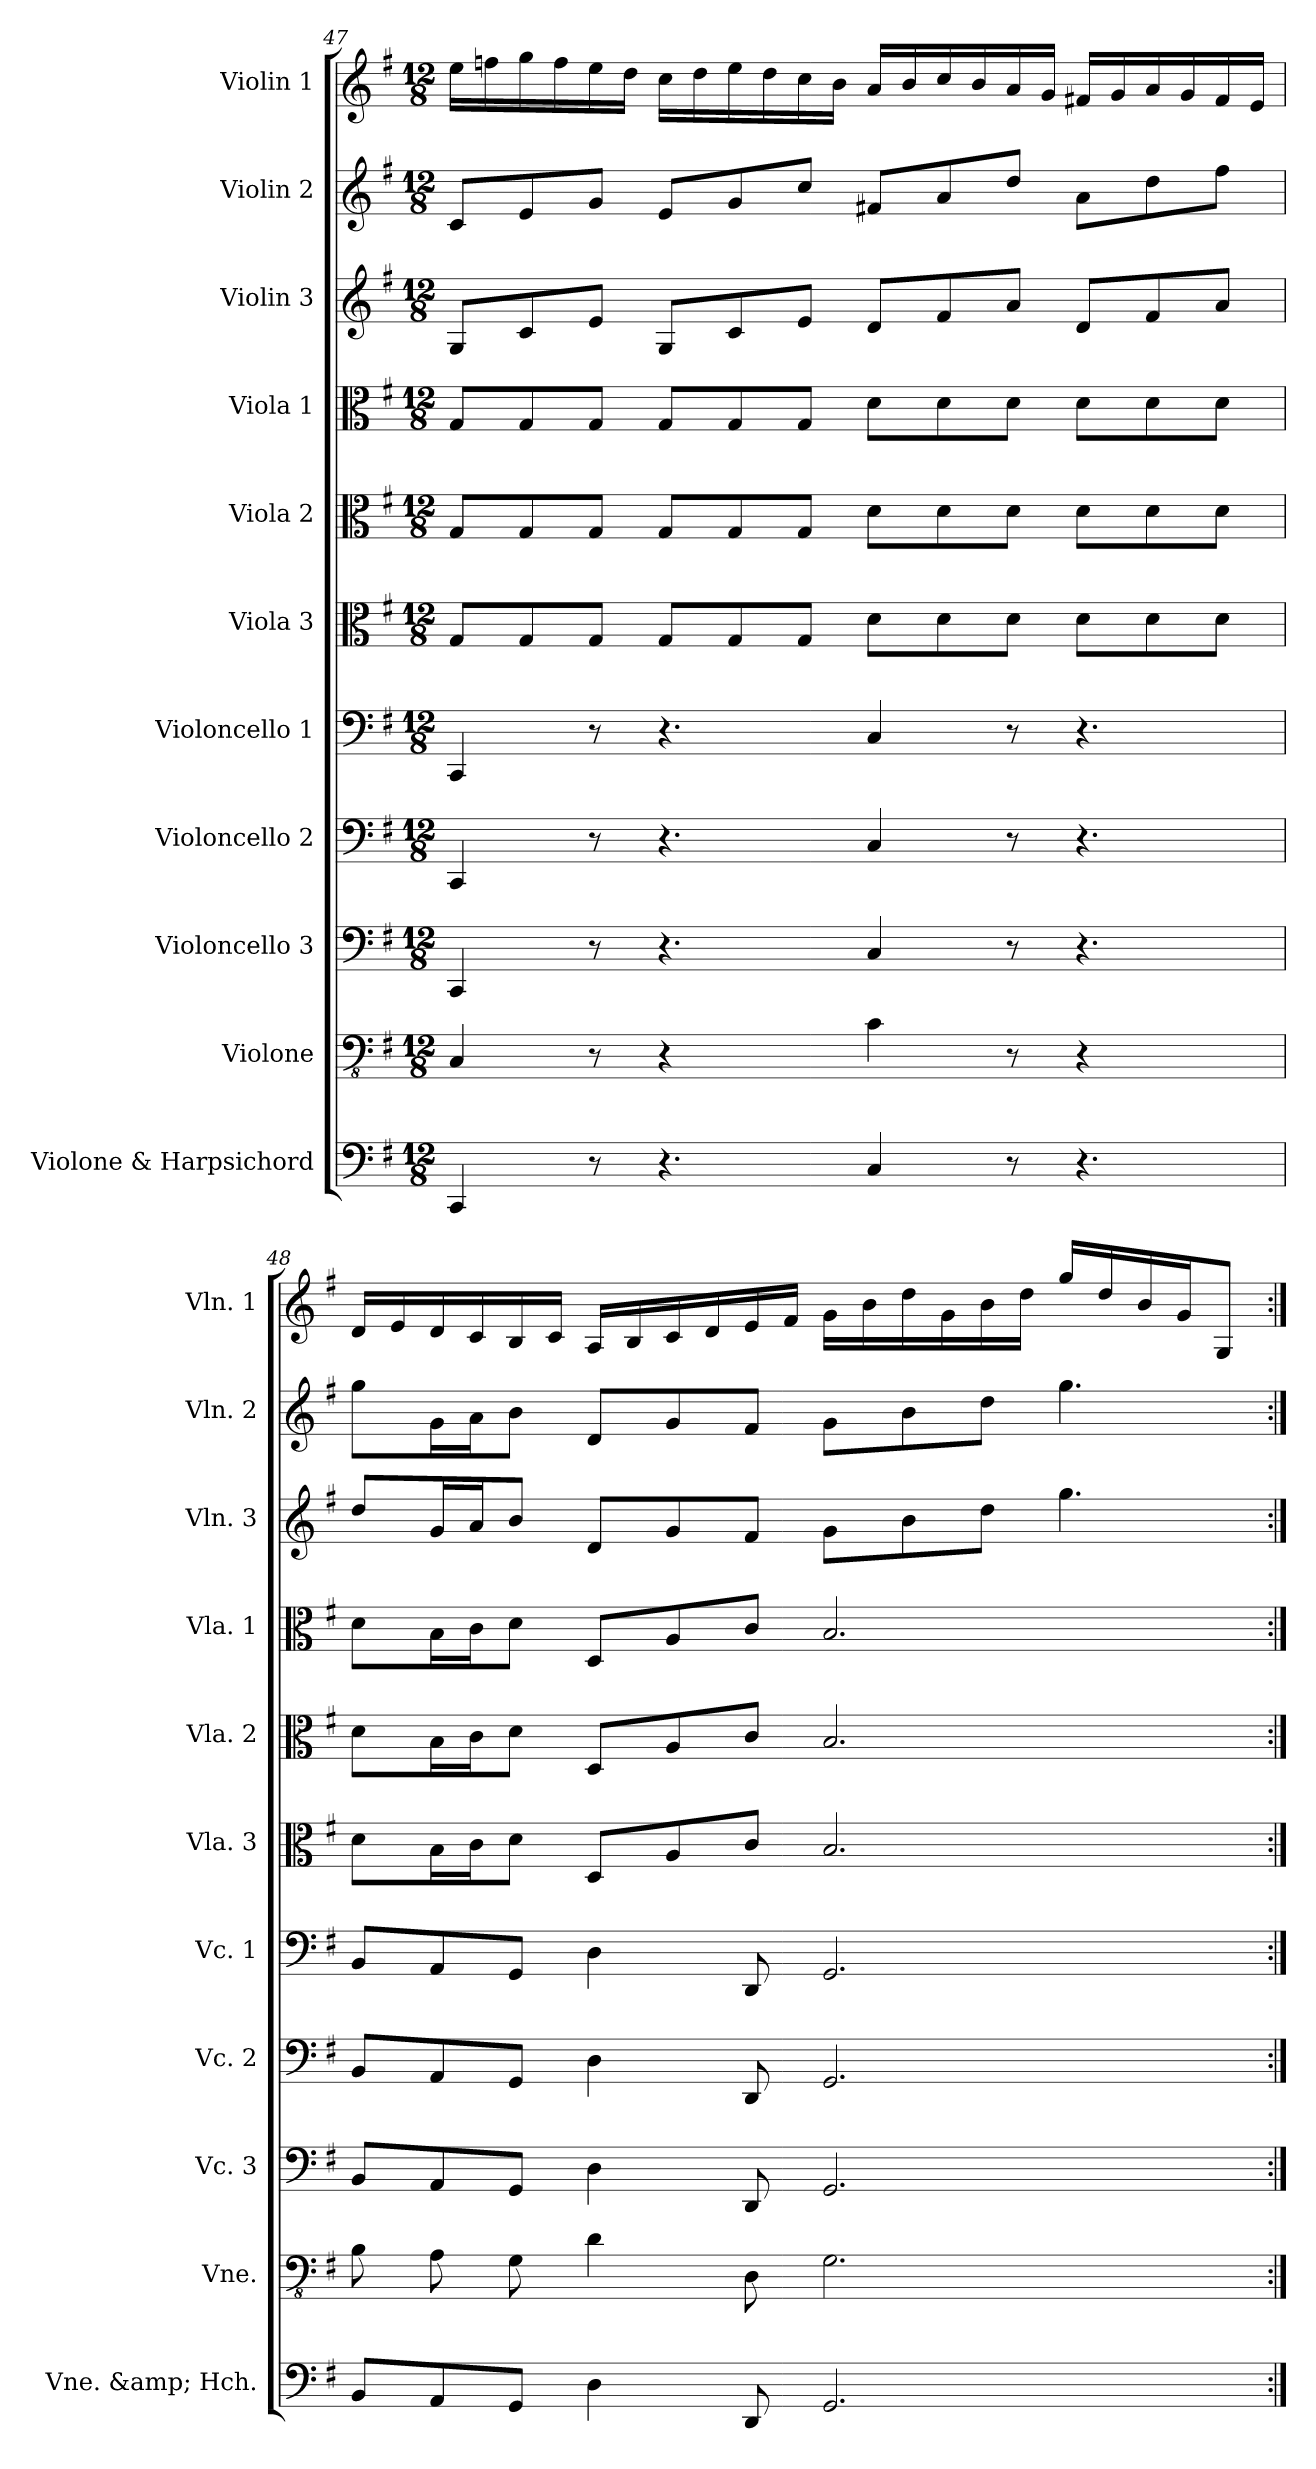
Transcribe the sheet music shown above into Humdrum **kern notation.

**kern	**kern	**kern	**kern	**kern	**kern	**kern	**kern	**kern	**kern	**kern
*part11	*part10	*part9	*part8	*part7	*part6	*part5	*part4	*part3	*part2	*part1
*staff11	*staff10	*staff9	*staff8	*staff7	*staff6	*staff5	*staff4	*staff3	*staff2	*staff1
*I"Violone &amp; Harpsichord	*I"Violone	*I"Violoncello 3	*I"Violoncello 2	*I"Violoncello 1	*I"Viola 3	*I"Viola 2	*I"Viola 1	*I"Violin 3	*I"Violin 2	*I"Violin 1
*I'Vne. &amp; Hch.	*I'Vne.	*I'Vc. 3	*I'Vc. 2	*I'Vc. 1	*I'Vla. 3	*I'Vla. 2	*I'Vla. 1	*I'Vln. 3	*I'Vln. 2	*I'Vln. 1
!!LO:PB:g=z
*clefF4	*clefFv4	*clefF4	*clefF4	*clefF4	*clefC3	*clefC3	*clefC3	*clefG2	*clefG2	*clefG2
*	*ITrd7c12	*	*	*	*	*	*	*	*	*
*k[f#]	*k[f#]	*k[f#]	*k[f#]	*k[f#]	*k[f#]	*k[f#]	*k[f#]	*k[f#]	*k[f#]	*k[f#]
*M12/8	*M12/8	*M12/8	*M12/8	*M12/8	*M12/8	*M12/8	*M12/8	*M12/8	*M12/8	*M12/8
=47	=47	=47	=47	=47	=47	=47	=47	=47	=47	=47
4CC/	4CCC	4CC/	4CC/	4CC/	8G/L	8G/L	8G/L	8G/L	8c/L	16ee\LL
.	.	.	.	.	.	.	.	.	.	16ffn\
.	.	.	.	.	8G/	8G/	8G/	8c/	8e/	16gg\
.	.	.	.	.	.	.	.	.	.	16ff\
8r	8r	8r	8r	8r	8G/J	8G/J	8G/J	8e/J	8g/J	16ee\
.	.	.	.	.	.	.	.	.	.	16dd\JJ
!	!LO:N:vis=4	!	!	!	!	!	!	!	!	!
4.r	4.r	4.r	4.r	4.r	8G/L	8G/L	8G/L	8G/L	8e/L	16cc\LL
.	.	.	.	.	.	.	.	.	.	16dd\
.	.	.	.	.	8G/	8G/	8G/	8c/	8g/	16ee\
.	.	.	.	.	.	.	.	.	.	16dd\
.	.	.	.	.	8G/J	8G/J	8G/J	8e/J	8cc/J	16cc\
.	.	.	.	.	.	.	.	.	.	16b\JJ
4C/	4CC	4C/	4C/	4C/	8d\L	8d\L	8d\L	8d/L	8f#X/L	16a/LL
.	.	.	.	.	.	.	.	.	.	16b/
.	.	.	.	.	8d\	8d\	8d\	8f#/	8a/	16cc/
.	.	.	.	.	.	.	.	.	.	16b/
8r	8r	8r	8r	8r	8d\J	8d\J	8d\J	8a/J	8dd/J	16a/
.	.	.	.	.	.	.	.	.	.	16g/JJ
!	!LO:N:vis=4	!	!	!	!	!	!	!	!	!
4.r	4.r	4.r	4.r	4.r	8d\L	8d\L	8d\L	8d/L	8a\L	16f#X/LL
.	.	.	.	.	.	.	.	.	.	16g/
.	.	.	.	.	8d\	8d\	8d\	8f#/	8dd\	16a/
.	.	.	.	.	.	.	.	.	.	16g/
.	.	.	.	.	8d\J	8d\J	8d\J	8a/J	8ff#\J	16f#/
.	.	.	.	.	.	.	.	.	.	16e/JJ
!!LO:LB:g=z
=48	=48	=48	=48	=48	=48	=48	=48	=48	=48	=48
8BB/L	8BBB	8BB/L	8BB/L	8BB/L	8d\L	8d\L	8d\L	8dd/L	8gg\L	16d/LL
.	.	.	.	.	.	.	.	.	.	16e/
8AA/	8AAA	8AA/	8AA/	8AA/	16B\L	16B\L	16B\L	16g/L	16g\L	16d/
.	.	.	.	.	16c\J	16c\J	16c\J	16a/J	16a\J	16c/
8GG/J	8GGG	8GG/J	8GG/J	8GG/J	8d\J	8d\J	8d\J	8b/J	8b\J	16B/
.	.	.	.	.	.	.	.	.	.	16c/JJ
4D\	4DD	4D\	4D\	4D\	8D/L	8D/L	8D/L	8d/L	8d/L	16A/LL
.	.	.	.	.	.	.	.	.	.	16B/
.	.	.	.	.	8A/	8A/	8A/	8g/	8g/	16c/
.	.	.	.	.	.	.	.	.	.	16d/
8DD/	8DDD	8DD/	8DD/	8DD/	8c/J	8c/J	8c/J	8f#/J	8f#/J	16e/
.	.	.	.	.	.	.	.	.	.	16f#/JJ
2.GG/	2.GGG	2.GG/	2.GG/	2.GG/	2.B/	2.B/	2.B/	8g\L	8g\L	16g\LL
.	.	.	.	.	.	.	.	.	.	16b\
.	.	.	.	.	.	.	.	8b\	8b\	16dd\
.	.	.	.	.	.	.	.	.	.	16g\
.	.	.	.	.	.	.	.	8dd\J	8dd\J	16b\
.	.	.	.	.	.	.	.	.	.	16dd\JJ
.	.	.	.	.	.	.	.	4.gg\	4.gg\	16gg/LL
.	.	.	.	.	.	.	.	.	.	16dd/
.	.	.	.	.	.	.	.	.	.	16b/
.	.	.	.	.	.	.	.	.	.	16g/J
.	.	.	.	.	.	.	.	.	.	8G/J
=:|!	=:|!	=:|!	=:|!	=:|!	=:|!	=:|!	=:|!	=:|!	=:|!	=:|!
*-	*-	*-	*-	*-	*-	*-	*-	*-	*-	*-
